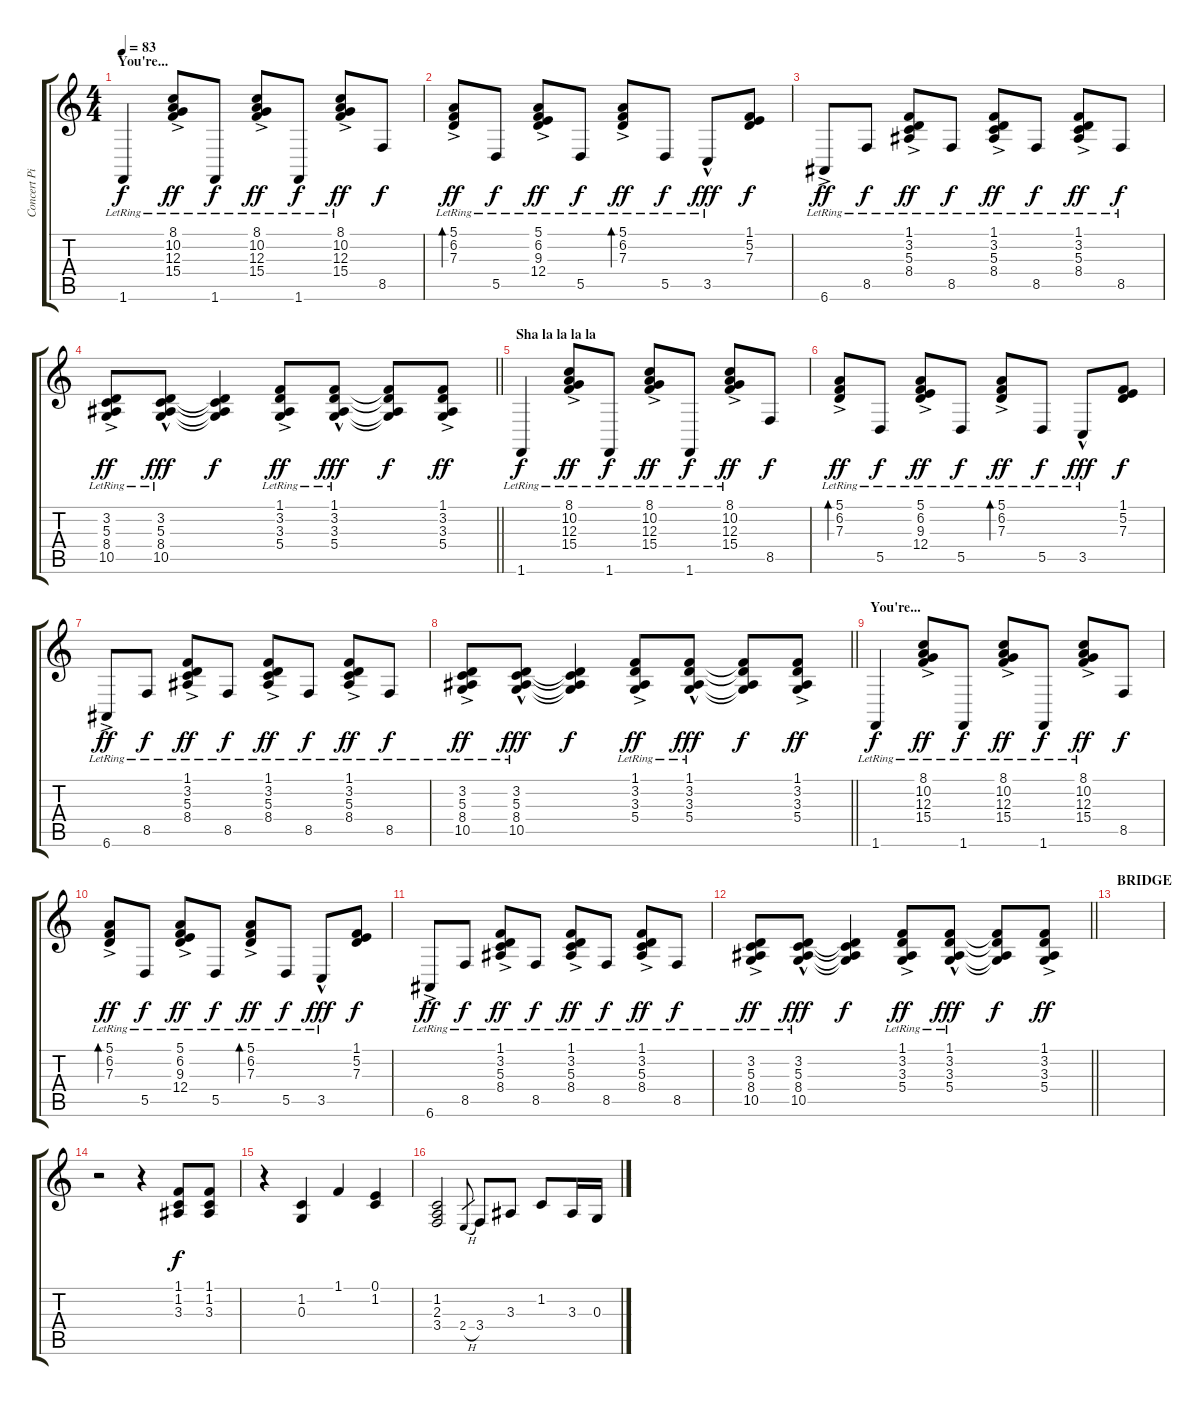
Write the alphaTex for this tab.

\track ("Concert Piano L (Mick)" "Concert Pi") {instrument brightacousticpiano}
\staff {score tabs}
\tuning (E4 B3 G3 D3 A2 E2) {hide}
\ts (4 4)
\section ("" "You're...")
\tempo 83
\clef g2
\ks c
1.6{lr}.4{dy f} (8.1{ac lr} 10.2{ac lr} 12.3{ac lr} 15.4{ac lr}).8{dy ff} 1.6{lr}.8{dy f} (8.1{ac lr} 10.2{ac lr} 12.3{ac lr} 15.4{ac lr}).8{dy ff} 1.6{lr}.8{dy f} (8.1{ac lr} 10.2{ac lr} 12.3{ac lr} 15.4{ac lr}).8{dy ff} 8.5.8{dy f} |
(5.1{ac lr} 6.2{ac lr} 7.3{ac lr}).8{bd 120 dy ff} 5.5{lr}.8{dy f} (5.1{ac lr} 6.2{ac lr} 9.3{ac lr} 12.4{ac lr}).8{dy ff} 5.5{lr}.8{dy f} (5.1{ac lr} 6.2{ac lr} 7.3{ac lr}).8{bd 30 dy ff} 5.5{lr}.8{dy f} 3.5{hac lr}.8{dy fff} (1.1 5.2 7.3).8{dy f} |
6.6{ac lr}.8{dy ff} 8.5{lr}.8{dy f} (1.1{ac lr} 3.2{ac lr} 5.3{ac lr} 8.4{ac lr}).8{dy ff} 8.5{lr}.8{dy f} (1.1{ac lr} 3.2{ac lr} 5.3{ac lr} 8.4{ac lr}).8{dy ff} 8.5{lr}.8{dy f} (1.1{ac lr} 3.2{ac lr} 5.3{ac lr} 8.4{ac lr}).8{dy ff} 8.5{lr}.8{dy f} |
\barLineRight lightlight
(3.2{ac lr} 5.3{ac lr} 8.4{ac lr} 10.5{ac lr}).8{dy ff} (3.2{hac lr} 5.3{hac lr} 8.4{hac lr} 10.5{hac lr}).8{dy fff} (3.2{t} 5.3{t} 8.4{t} 10.5{t}).4{dy f} (1.1{ac lr} 3.2{ac lr} 3.3{ac lr} 5.4{ac lr}).8{dy ff} (1.1{hac lr} 3.2{hac lr} 3.3{hac lr} 5.4{hac lr}).8{dy fff} (1.1{t} 3.2{t} 3.3{t} 5.4{t}).8{dy f} (1.1{ac} 3.2{ac} 3.3{ac} 5.4{ac}).8{dy ff} |
\section ("" "Sha la la la la")
1.6{lr}.4{dy f} (8.1{ac lr} 10.2{ac lr} 12.3{ac lr} 15.4{ac lr}).8{dy ff} 1.6{lr}.8{dy f} (8.1{ac lr} 10.2{ac lr} 12.3{ac lr} 15.4{ac lr}).8{dy ff} 1.6{lr}.8{dy f} (8.1{ac lr} 10.2{ac lr} 12.3{ac lr} 15.4{ac lr}).8{dy ff} 8.5.8{dy f} |
(5.1{ac lr} 6.2{ac lr} 7.3{ac lr}).8{bd 120 dy ff} 5.5{lr}.8{dy f} (5.1{ac lr} 6.2{ac lr} 9.3{ac lr} 12.4{ac lr}).8{dy ff} 5.5{lr}.8{dy f} (5.1{ac lr} 6.2{ac lr} 7.3{ac lr}).8{bd 30 dy ff} 5.5{lr}.8{dy f} 3.5{hac lr}.8{dy fff} (1.1 5.2 7.3).8{dy f} |
6.6{ac lr}.8{dy ff} 8.5{lr}.8{dy f} (1.1{ac lr} 3.2{ac lr} 5.3{ac lr} 8.4{ac lr}).8{dy ff} 8.5{lr}.8{dy f} (1.1{ac lr} 3.2{ac lr} 5.3{ac lr} 8.4{ac lr}).8{dy ff} 8.5{lr}.8{dy f} (1.1{ac lr} 3.2{ac lr} 5.3{ac lr} 8.4{ac lr}).8{dy ff} 8.5{lr}.8{dy f} |
\barLineRight lightlight
(3.2{ac lr} 5.3{ac lr} 8.4{ac lr} 10.5{ac lr}).8{dy ff} (3.2{hac lr} 5.3{hac lr} 8.4{hac lr} 10.5{hac lr}).8{dy fff} (3.2{t} 5.3{t} 8.4{t} 10.5{t}).4{dy f} (1.1{ac lr} 3.2{ac lr} 3.3{ac lr} 5.4{ac lr}).8{dy ff} (1.1{hac lr} 3.2{hac lr} 3.3{hac lr} 5.4{hac lr}).8{dy fff} (1.1{t} 3.2{t} 3.3{t} 5.4{t}).8{dy f} (1.1{ac} 3.2{ac} 3.3{ac} 5.4{ac}).8{dy ff} |
\section ("" "You're...")
1.6{lr}.4{dy f} (8.1{ac lr} 10.2{ac lr} 12.3{ac lr} 15.4{ac lr}).8{dy ff} 1.6{lr}.8{dy f} (8.1{ac lr} 10.2{ac lr} 12.3{ac lr} 15.4{ac lr}).8{dy ff} 1.6{lr}.8{dy f} (8.1{ac lr} 10.2{ac lr} 12.3{ac lr} 15.4{ac lr}).8{dy ff} 8.5.8{dy f} |
(5.1{ac lr} 6.2{ac lr} 7.3{ac lr}).8{bd 120 dy ff} 5.5{lr}.8{dy f} (5.1{ac lr} 6.2{ac lr} 9.3{ac lr} 12.4{ac lr}).8{dy ff} 5.5{lr}.8{dy f} (5.1{ac lr} 6.2{ac lr} 7.3{ac lr}).8{bd 30 dy ff} 5.5{lr}.8{dy f} 3.5{hac lr}.8{dy fff} (1.1 5.2 7.3).8{dy f} |
6.6{ac lr}.8{dy ff} 8.5{lr}.8{dy f} (1.1{ac lr} 3.2{ac lr} 5.3{ac lr} 8.4{ac lr}).8{dy ff} 8.5{lr}.8{dy f} (1.1{ac lr} 3.2{ac lr} 5.3{ac lr} 8.4{ac lr}).8{dy ff} 8.5{lr}.8{dy f} (1.1{ac lr} 3.2{ac lr} 5.3{ac lr} 8.4{ac lr}).8{dy ff} 8.5{lr}.8{dy f} |
\barLineRight lightlight
(3.2{ac lr} 5.3{ac lr} 8.4{ac lr} 10.5{ac lr}).8{dy ff} (3.2{hac lr} 5.3{hac lr} 8.4{hac lr} 10.5{hac lr}).8{dy fff} (3.2{t} 5.3{t} 8.4{t} 10.5{t}).4{dy f} (1.1{ac lr} 3.2{ac lr} 3.3{ac lr} 5.4{ac lr}).8{dy ff} (1.1{hac lr} 3.2{hac lr} 3.3{hac lr} 5.4{hac lr}).8{dy fff} (1.1{t} 3.2{t} 3.3{t} 5.4{t}).8{dy f} (1.1{ac} 3.2{ac} 3.3{ac} 5.4{ac}).8{dy ff} |
\section ("" "BRIDGE")
|
r.2 r.4 (1.1 1.2 3.3).8{dy f} (1.1 1.2 3.3).8 |
r.4 (1.2 0.3).4 1.1.4 (0.1 1.2).4 |
(1.2 2.3 3.4).2 2.4{h}.8{gr} 3.4.8 3.3.8 1.2.8 3.3.16 0.3.16
